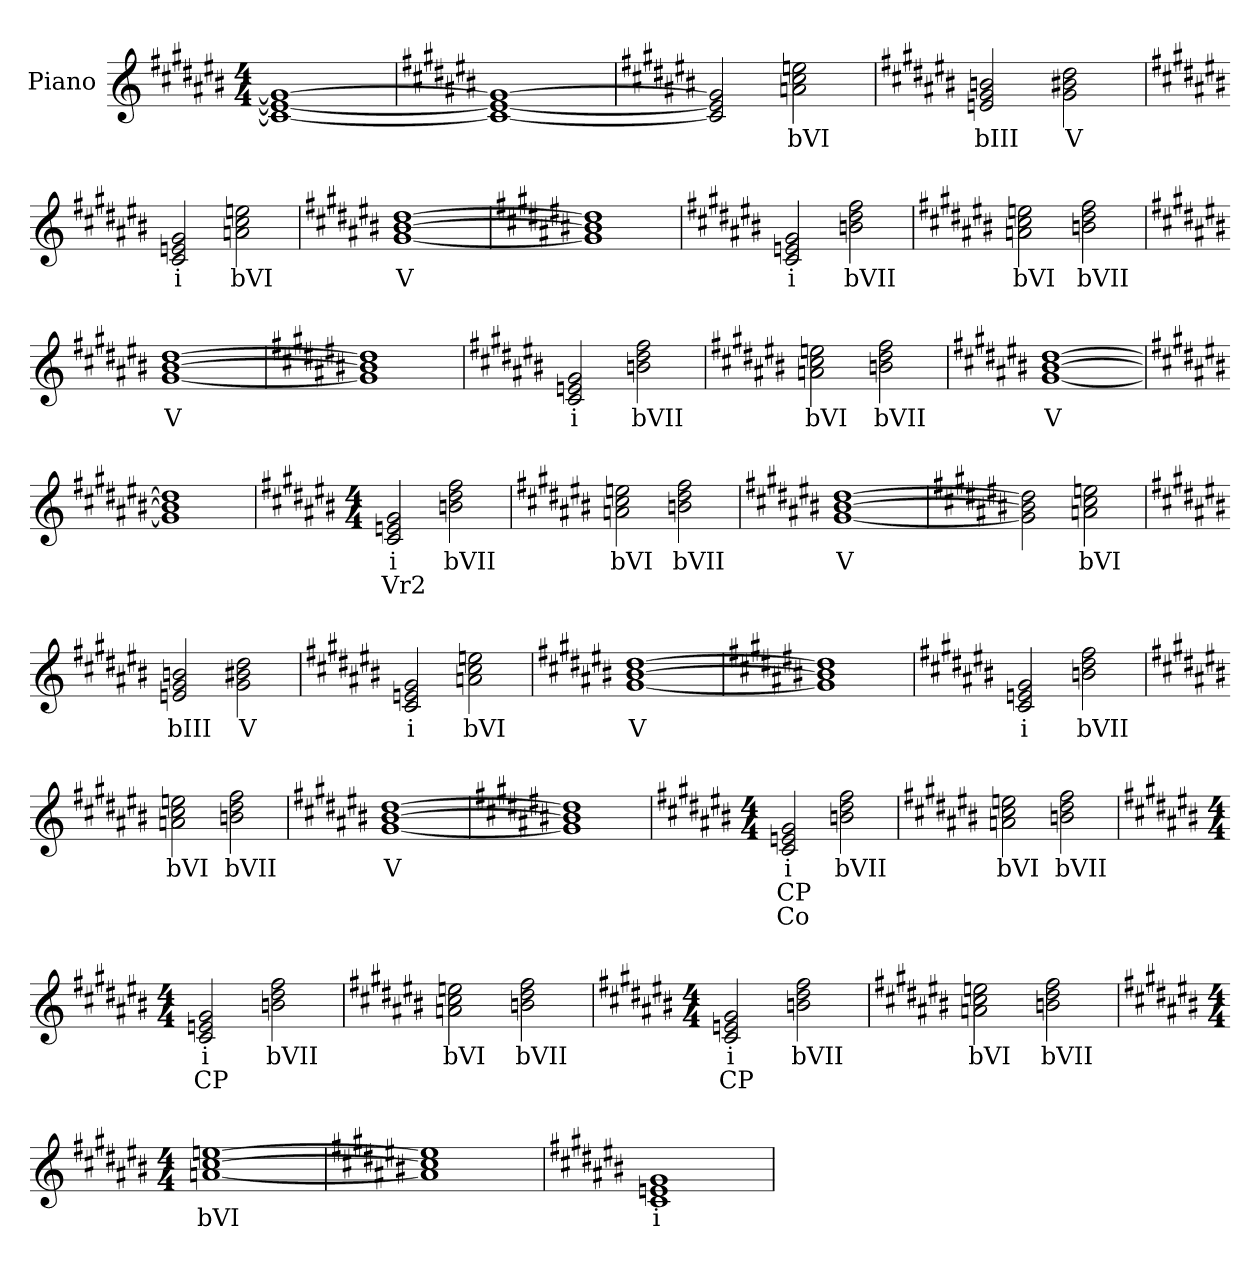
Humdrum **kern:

**kern	**text	**text	**text
*part1	*part1	*part1	*part1
*staff1	*staff1	*staff1	*staff1
*I"Piano	*	*	*
*I'Pno	*	*	*
*k[f#c#g#d#a#e#b#]	*	*	*
*C#:	*	*	*
*M4/4	*	*	*
=	=	=	=
1c#_ 1en_ 1g#_	.	.	.
=	=	=	=
*k[f#c#g#d#a#e#b#]	*	*	*
*C#:	*	*	*
1c#_ 1en_ 1g#_	.	.	.
=	=	=	=
*k[f#c#g#d#a#e#b#]	*	*	*
*C#:	*	*	*
2c#] 2en] 2g#]	.	.	.
2an 2cc# 2een	bVI	.	.
=	=	=	=
*k[f#c#g#d#a#e#b#]	*	*	*
*C#:	*	*	*
2en 2g# 2bn	bIII	.	.
2g# 2b#X 2dd#	V	.	.
=	=	=	=
*k[f#c#g#d#a#e#b#]	*	*	*
*C#:	*	*	*
2c# 2en 2g#	i	.	.
2an 2cc# 2een	bVI	.	.
=	=	=	=
*k[f#c#g#d#a#e#b#]	*	*	*
*C#:	*	*	*
[1g# [1b# [1dd#	V	.	.
=	=	=	=
*k[f#c#g#d#a#e#b#]	*	*	*
*C#:	*	*	*
1g#] 1b#] 1dd#]	.	.	.
=	=	=	=
*k[f#c#g#d#a#e#b#]	*	*	*
*C#:	*	*	*
2c# 2en 2g#	i	.	.
2bn 2dd# 2ff#	bVII	.	.
=	=	=	=
*k[f#c#g#d#a#e#b#]	*	*	*
*C#:	*	*	*
2an 2cc# 2een	bVI	.	.
2bn 2dd# 2ff#	bVII	.	.
=	=	=	=
*k[f#c#g#d#a#e#b#]	*	*	*
*C#:	*	*	*
[1g# [1b# [1dd#	V	.	.
=	=	=	=
*k[f#c#g#d#a#e#b#]	*	*	*
*C#:	*	*	*
1g#] 1b#] 1dd#]	.	.	.
=	=	=	=
*k[f#c#g#d#a#e#b#]	*	*	*
*C#:	*	*	*
2c# 2en 2g#	i	.	.
2bn 2dd# 2ff#	bVII	.	.
=	=	=	=
*k[f#c#g#d#a#e#b#]	*	*	*
*C#:	*	*	*
2an 2cc# 2een	bVI	.	.
2bn 2dd# 2ff#	bVII	.	.
=	=	=	=
*k[f#c#g#d#a#e#b#]	*	*	*
*C#:	*	*	*
[1g# [1b# [1dd#	V	.	.
=	=	=	=
*k[f#c#g#d#a#e#b#]	*	*	*
*C#:	*	*	*
1g#] 1b#] 1dd#]	.	.	.
=	=	=	=
*k[f#c#g#d#a#e#b#]	*	*	*
*C#:	*	*	*
*M4/4	*	*	*
2c# 2en 2g#	i	Vr2	.
2bn 2dd# 2ff#	bVII	.	.
=	=	=	=
*k[f#c#g#d#a#e#b#]	*	*	*
*C#:	*	*	*
2an 2cc# 2een	bVI	.	.
2bn 2dd# 2ff#	bVII	.	.
=	=	=	=
*k[f#c#g#d#a#e#b#]	*	*	*
*C#:	*	*	*
[1g# [1b# [1dd#	V	.	.
=	=	=	=
*k[f#c#g#d#a#e#b#]	*	*	*
*C#:	*	*	*
2g#] 2b#] 2dd#]	.	.	.
2an 2cc# 2een	bVI	.	.
=	=	=	=
*k[f#c#g#d#a#e#b#]	*	*	*
*C#:	*	*	*
2en 2g# 2bn	bIII	.	.
2g# 2b#X 2dd#	V	.	.
=	=	=	=
*k[f#c#g#d#a#e#b#]	*	*	*
*C#:	*	*	*
2c# 2en 2g#	i	.	.
2an 2cc# 2een	bVI	.	.
=	=	=	=
*k[f#c#g#d#a#e#b#]	*	*	*
*C#:	*	*	*
[1g# [1b# [1dd#	V	.	.
=	=	=	=
*k[f#c#g#d#a#e#b#]	*	*	*
*C#:	*	*	*
1g#] 1b#] 1dd#]	.	.	.
=	=	=	=
*k[f#c#g#d#a#e#b#]	*	*	*
*C#:	*	*	*
2c# 2en 2g#	i	.	.
2bn 2dd# 2ff#	bVII	.	.
=	=	=	=
*k[f#c#g#d#a#e#b#]	*	*	*
*C#:	*	*	*
2an 2cc# 2een	bVI	.	.
2bn 2dd# 2ff#	bVII	.	.
=	=	=	=
*k[f#c#g#d#a#e#b#]	*	*	*
*C#:	*	*	*
[1g# [1b# [1dd#	V	.	.
=	=	=	=
*k[f#c#g#d#a#e#b#]	*	*	*
*C#:	*	*	*
1g#] 1b#] 1dd#]	.	.	.
=	=	=	=
*k[f#c#g#d#a#e#b#]	*	*	*
*C#:	*	*	*
*M4/4	*	*	*
2c# 2en 2g#	i	CP	Co
2bn 2dd# 2ff#	bVII	.	.
=	=	=	=
*k[f#c#g#d#a#e#b#]	*	*	*
*C#:	*	*	*
2an 2cc# 2een	bVI	.	.
2bn 2dd# 2ff#	bVII	.	.
=	=	=	=
*k[f#c#g#d#a#e#b#]	*	*	*
*C#:	*	*	*
*M4/4	*	*	*
2c# 2en 2g#	i	CP	.
2bn 2dd# 2ff#	bVII	.	.
=	=	=	=
*k[f#c#g#d#a#e#b#]	*	*	*
*C#:	*	*	*
2an 2cc# 2een	bVI	.	.
2bn 2dd# 2ff#	bVII	.	.
=	=	=	=
*k[f#c#g#d#a#e#b#]	*	*	*
*C#:	*	*	*
*M4/4	*	*	*
2c# 2en 2g#	i	CP	.
2bn 2dd# 2ff#	bVII	.	.
=	=	=	=
*k[f#c#g#d#a#e#b#]	*	*	*
*C#:	*	*	*
2an 2cc# 2een	bVI	.	.
2bn 2dd# 2ff#	bVII	.	.
=	=	=	=
*k[f#c#g#d#a#e#b#]	*	*	*
*C#:	*	*	*
*M4/4	*	*	*
[1an [1cc# [1een	bVI	.	.
=	=	=	=
*k[f#c#g#d#a#e#b#]	*	*	*
*C#:	*	*	*
1an] 1cc#] 1een]	.	.	.
=	=	=	=
*k[f#c#g#d#a#e#b#]	*	*	*
*C#:	*	*	*
1c# 1en 1g#	i	.	.
=	=	=	=
*-	*-	*-	*-
